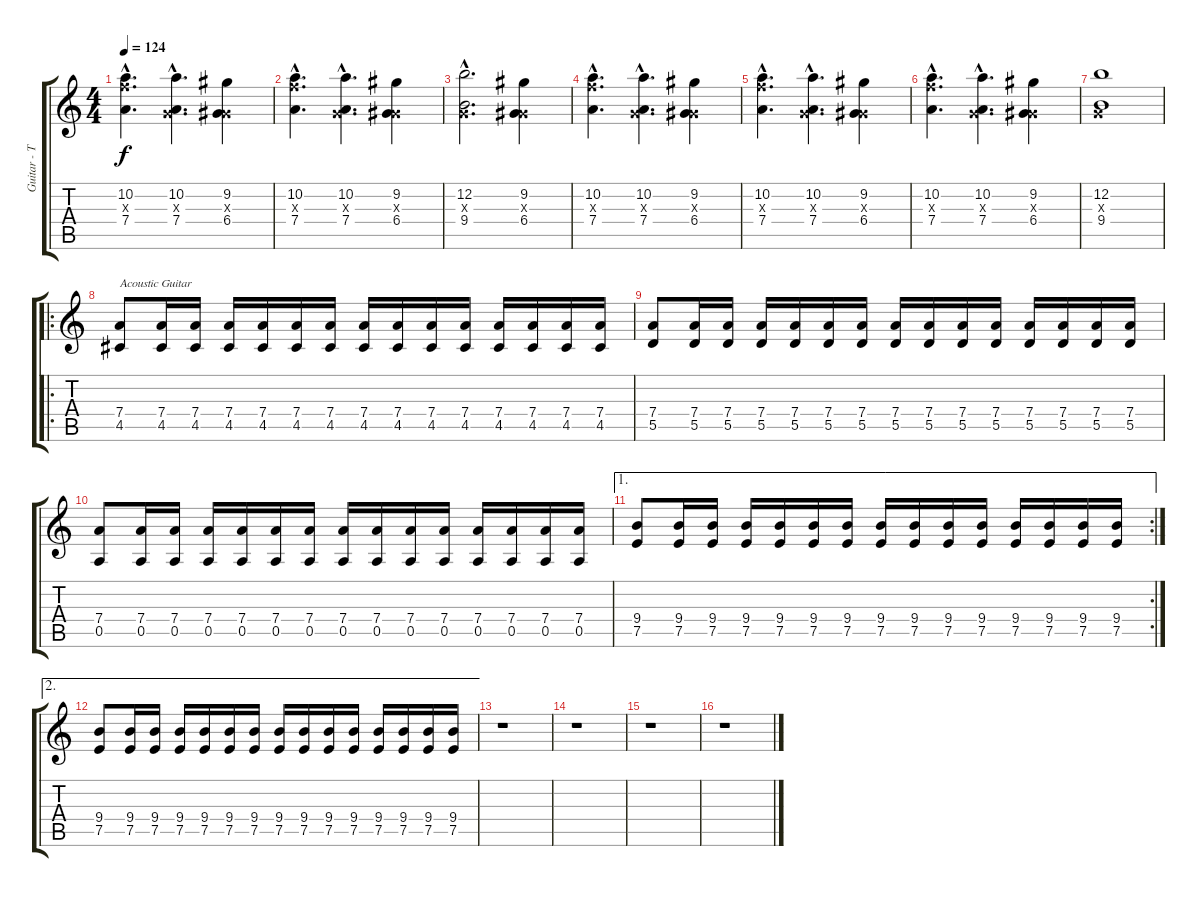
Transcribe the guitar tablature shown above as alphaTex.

\track ("Guitar - Tom Mattew Delonge" "Guitar - T") {instrument acousticguitarsteel}
\staff {score tabs}
\tuning (E4 B3 G3 D3 A2 E2) {hide}
\ts (4 4)
\tempo 124
\clef g2
\ks c
(10.2{hac} 10.3{hac x} 7.4{hac}).4{d dy f} (10.2{hac} 0.3{hac x} 7.4{hac}).4{d} (9.2 0.3{x} 6.4).4 |
(10.2{hac} 10.3{hac x} 7.4{hac}).4{d} (10.2{hac} 0.3{hac x} 7.4{hac}).4{d} (9.2 0.3{x} 6.4).4 |
(12.2{hac} 0.3{hac x} 9.4{hac}).2{d} (9.2 0.3{x} 6.4).4 |
(10.2{hac} 10.3{hac x} 7.4{hac}).4{d} (10.2{hac} 0.3{hac x} 7.4{hac}).4{d} (9.2 0.3{x} 6.4).4 |
(10.2{hac} 10.3{hac x} 7.4{hac}).4{d} (10.2{hac} 0.3{hac x} 7.4{hac}).4{d} (9.2 0.3{x} 6.4).4 |
(10.2{hac} 10.3{hac x} 7.4{hac}).4{d} (10.2{hac} 0.3{hac x} 7.4{hac}).4{d} (9.2 0.3{x} 6.4).4 |
(12.2 0.3{x} 9.4).1 |
\ro
(7.4 4.5).8{txt "Acoustic Guitar" instrument acousticguitarsteel} (7.4 4.5).16 (7.4 4.5).16 (7.4 4.5).16 (7.4 4.5).16 (7.4 4.5).16 (7.4 4.5).16 (7.4 4.5).16 (7.4 4.5).16 (7.4 4.5).16 (7.4 4.5).16 (7.4 4.5).16 (7.4 4.5).16 (7.4 4.5).16 (7.4 4.5).16 |
(7.4 5.5).8 (7.4 5.5).16 (7.4 5.5).16 (7.4 5.5).16 (7.4 5.5).16 (7.4 5.5).16 (7.4 5.5).16 (7.4 5.5).16 (7.4 5.5).16 (7.4 5.5).16 (7.4 5.5).16 (7.4 5.5).16 (7.4 5.5).16 (7.4 5.5).16 (7.4 5.5).16 |
(7.4 0.5).8 (7.4 0.5).16 (7.4 0.5).16 (7.4 0.5).16 (7.4 0.5).16 (7.4 0.5).16 (7.4 0.5).16 (7.4 0.5).16 (7.4 0.5).16 (7.4 0.5).16 (7.4 0.5).16 (7.4 0.5).16 (7.4 0.5).16 (7.4 0.5).16 (7.4 0.5).16 |
\ae 1
\rc 2
(9.4 7.5).8 (9.4 7.5).16 (9.4 7.5).16 (9.4 7.5).16 (9.4 7.5).16 (9.4 7.5).16 (9.4 7.5).16 (9.4 7.5).16 (9.4 7.5).16 (9.4 7.5).16 (9.4 7.5).16 (9.4 7.5).16 (9.4 7.5).16 (9.4 7.5).16 (9.4 7.5).16 |
\ae 2
(9.4 7.5).8 (9.4 7.5).16 (9.4 7.5).16 (9.4 7.5).16 (9.4 7.5).16 (9.4 7.5).16 (9.4 7.5).16 (9.4 7.5).16 (9.4 7.5).16 (9.4 7.5).16 (9.4 7.5).16 (9.4 7.5).16 (9.4 7.5).16 (9.4 7.5).16 (9.4 7.5).16 |
r.1 |
r.1 |
r.1 |
r.1
